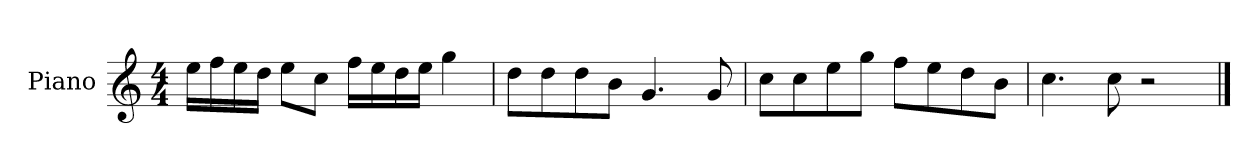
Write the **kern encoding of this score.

**kern
*part1
*staff1
*I"Piano
*I'P-no
*clefG2
*k[]
*M4/4
*MM90
=1
16ee\LL
16ff\
16ee\
16dd\JJ
8ee\L
8cc\J
16ff\LL
16ee\
16dd\
16ee\JJ
4gg\
=2
8dd\L
8dd\
8dd\
8b\J
4.g/
8g/
=3
8cc\L
8cc\
8ee\
8gg\J
8ff\L
8ee\
8dd\
8b\J
=4
4.cc\
8cc\
2r
==
*-
